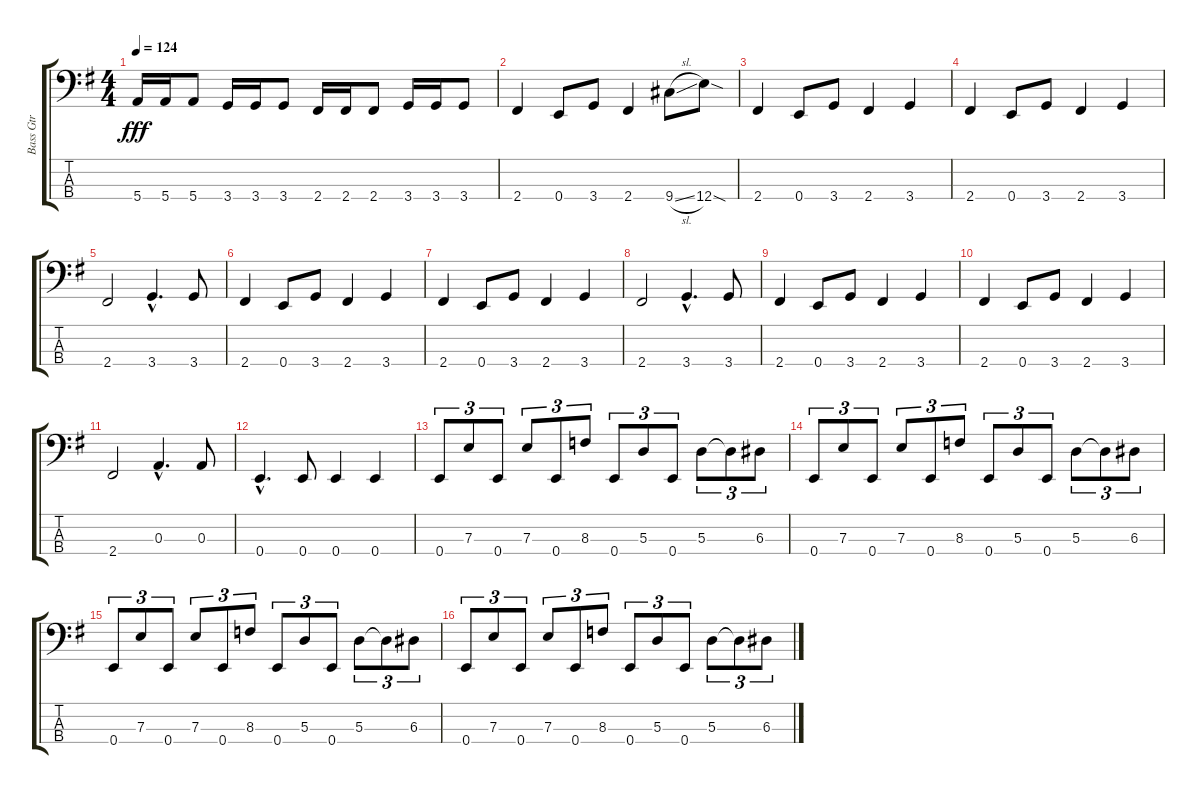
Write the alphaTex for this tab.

\track ("Bass Gtr" "Bass Gtr") {instrument electricbasspick}
\staff {score tabs}
\tuning (G2 D2 A1 E1) {hide}
\ts (4 4)
\tempo 124
\clef f4
\ks g
5.4.16{dy fff} 5.4.16 5.4.8 3.4.16 3.4.16 3.4.8 2.4.16 2.4.16 2.4.8 3.4.16 3.4.16 3.4.8 |
2.4.4 0.4.8 3.4.8 2.4.4 9.4{sl}.8 12.4{sod}.8 |
2.4.4 0.4.8 3.4.8 2.4.4 3.4.4 |
2.4.4 0.4.8 3.4.8 2.4.4 3.4.4 |
2.4.2 3.4{hac}.4{d} 3.4.8 |
2.4.4 0.4.8 3.4.8 2.4.4 3.4.4 |
2.4.4 0.4.8 3.4.8 2.4.4 3.4.4 |
2.4.2 3.4{hac}.4{d} 3.4.8 |
2.4.4 0.4.8 3.4.8 2.4.4 3.4.4 |
2.4.4 0.4.8 3.4.8 2.4.4 3.4.4 |
2.4.2 0.3{hac}.4{d} 0.3.8 |
0.4{hac}.4{d} 0.4.8 0.4.4 0.4.4 |
0.4.8{tu (3 2)} 7.3.8{tu (3 2)} 0.4.8{tu (3 2)} 7.3.8{tu (3 2)} 0.4.8{tu (3 2)} 8.3.8{tu (3 2)} 0.4.8{tu (3 2)} 5.3.8{tu (3 2)} 0.4.8{tu (3 2)} 5.3.8{tu (3 2)} 5.3{t}.8{tu (3 2)} 6.3.8{tu (3 2)} |
0.4.8{tu (3 2)} 7.3.8{tu (3 2)} 0.4.8{tu (3 2)} 7.3.8{tu (3 2)} 0.4.8{tu (3 2)} 8.3.8{tu (3 2)} 0.4.8{tu (3 2)} 5.3.8{tu (3 2)} 0.4.8{tu (3 2)} 5.3.8{tu (3 2)} 5.3{t}.8{tu (3 2)} 6.3.8{tu (3 2)} |
0.4.8{tu (3 2)} 7.3.8{tu (3 2)} 0.4.8{tu (3 2)} 7.3.8{tu (3 2)} 0.4.8{tu (3 2)} 8.3.8{tu (3 2)} 0.4.8{tu (3 2)} 5.3.8{tu (3 2)} 0.4.8{tu (3 2)} 5.3.8{tu (3 2)} 5.3{t}.8{tu (3 2)} 6.3.8{tu (3 2)} |
0.4.8{tu (3 2)} 7.3.8{tu (3 2)} 0.4.8{tu (3 2)} 7.3.8{tu (3 2)} 0.4.8{tu (3 2)} 8.3.8{tu (3 2)} 0.4.8{tu (3 2)} 5.3.8{tu (3 2)} 0.4.8{tu (3 2)} 5.3.8{tu (3 2)} 5.3{t}.8{tu (3 2)} 6.3.8{tu (3 2)}
